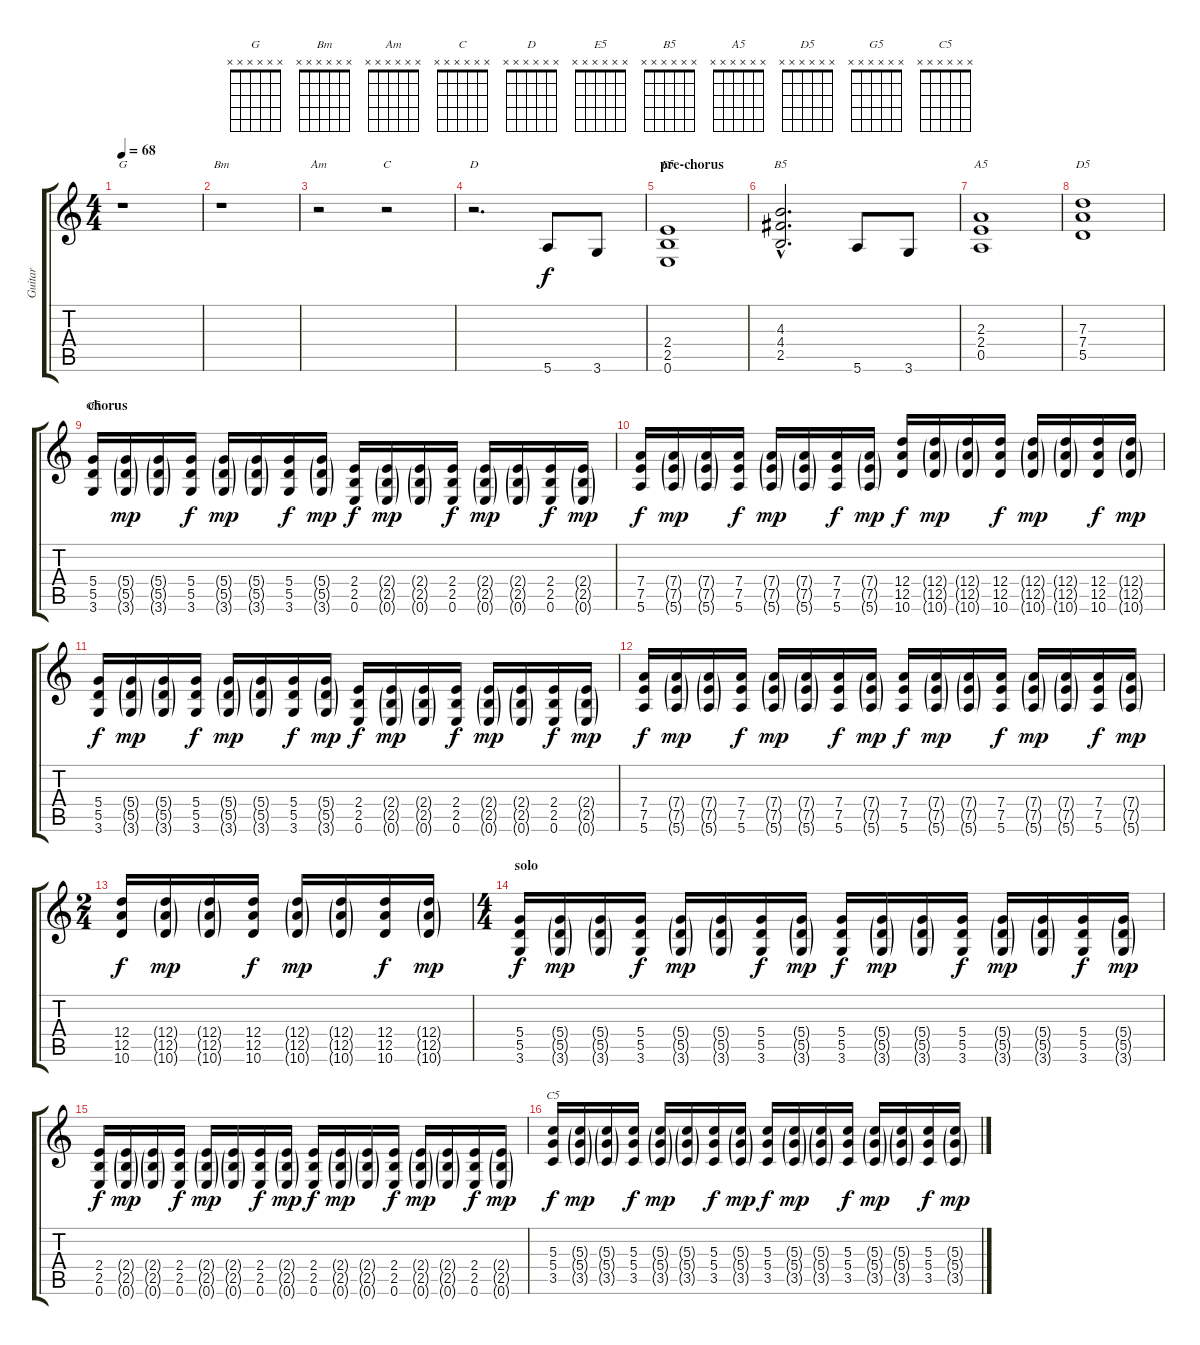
\track ("Guitar" "Guitar") {instrument overdrivenguitar}
\staff {score tabs}
\tuning (E4 B3 G3 D3 A2 E2) {hide}
\chord ("G" x x x x x x) {firstfret 0}
\chord ("Bm" x x x x x x) {firstfret 0}
\chord ("Am" x x x x x x) {firstfret 0}
\chord ("C" x x x x x x) {firstfret 0}
\chord ("D" x x x x x x) {firstfret 0}
\chord ("E5" x x x x x x) {firstfret 0}
\chord ("B5" x x x x x x) {firstfret 0}
\chord ("A5" x x x x x x) {firstfret 0}
\chord ("D5" x x x x x x) {firstfret 0}
\chord ("G5" x x x x x x) {firstfret 0}
\chord ("C5" x x x x x x) {firstfret 0}
\ts (4 4)
\tempo 68
\clef g2
\ks c
r.1{ch "G" dy f} |
r.1{ch "Bm"} |
r.2{ch "Am"} r.2{ch "C"} |
r.2{d ch "D"} 5.6.8 3.6.8 |
\section ("" "pre-chorus")
(2.4 2.5 0.6).1{ch "E5"} |
(4.3{hac} 4.4{hac} 2.5{hac}).2{d ch "B5"} 5.6.8 3.6.8 |
(2.3 2.4 0.5).1{ch "A5"} |
(7.3 7.4 5.5).1{ch "D5"} |
\section ("" "chorus")
(5.4 5.5 3.6).16{ch "G5" volume 14} (5.4{g} 5.5{g} 3.6{g}).16{dy mp} (5.4{g} 5.5{g} 3.6{g}).16 (5.4 5.5 3.6).16{dy f} (5.4{g} 5.5{g} 3.6{g}).16{dy mp} (5.4{g} 5.5{g} 3.6{g}).16 (5.4 5.5 3.6).16{dy f} (5.4{g} 5.5{g} 3.6{g}).16{dy mp} (2.4 2.5 0.6).16{dy f} (2.4{g} 2.5{g} 0.6{g}).16{dy mp} (2.4{g} 2.5{g} 0.6{g}).16 (2.4 2.5 0.6).16{dy f} (2.4{g} 2.5{g} 0.6{g}).16{dy mp} (2.4{g} 2.5{g} 0.6{g}).16 (2.4 2.5 0.6).16{dy f} (2.4{g} 2.5{g} 0.6{g}).16{dy mp} |
(7.4 7.5 5.6).16{dy f} (7.4{g} 7.5{g} 5.6{g}).16{dy mp} (7.4{g} 7.5{g} 5.6{g}).16 (7.4 7.5 5.6).16{dy f} (7.4{g} 7.5{g} 5.6{g}).16{dy mp} (7.4{g} 7.5{g} 5.6{g}).16 (7.4 7.5 5.6).16{dy f} (7.4{g} 7.5{g} 5.6{g}).16{dy mp} (12.4 12.5 10.6).16{dy f} (12.4{g} 12.5{g} 10.6{g}).16{dy mp} (12.4{g} 12.5{g} 10.6{g}).16 (12.4 12.5 10.6).16{dy f} (12.4{g} 12.5{g} 10.6{g}).16{dy mp} (12.4{g} 12.5{g} 10.6{g}).16 (12.4 12.5 10.6).16{dy f} (12.4{g} 12.5{g} 10.6{g}).16{dy mp} |
(5.4 5.5 3.6).16{dy f} (5.4{g} 5.5{g} 3.6{g}).16{dy mp} (5.4{g} 5.5{g} 3.6{g}).16 (5.4 5.5 3.6).16{dy f} (5.4{g} 5.5{g} 3.6{g}).16{dy mp} (5.4{g} 5.5{g} 3.6{g}).16 (5.4 5.5 3.6).16{dy f} (5.4{g} 5.5{g} 3.6{g}).16{dy mp} (2.4 2.5 0.6).16{dy f} (2.4{g} 2.5{g} 0.6{g}).16{dy mp} (2.4{g} 2.5{g} 0.6{g}).16 (2.4 2.5 0.6).16{dy f} (2.4{g} 2.5{g} 0.6{g}).16{dy mp} (2.4{g} 2.5{g} 0.6{g}).16 (2.4 2.5 0.6).16{dy f} (2.4{g} 2.5{g} 0.6{g}).16{dy mp} |
(7.4 7.5 5.6).16{dy f} (7.4{g} 7.5{g} 5.6{g}).16{dy mp} (7.4{g} 7.5{g} 5.6{g}).16 (7.4 7.5 5.6).16{dy f} (7.4{g} 7.5{g} 5.6{g}).16{dy mp} (7.4{g} 7.5{g} 5.6{g}).16 (7.4 7.5 5.6).16{dy f} (7.4{g} 7.5{g} 5.6{g}).16{dy mp} (7.4 7.5 5.6).16{dy f} (7.4{g} 7.5{g} 5.6{g}).16{dy mp} (7.4{g} 7.5{g} 5.6{g}).16 (7.4 7.5 5.6).16{dy f} (7.4{g} 7.5{g} 5.6{g}).16{dy mp} (7.4{g} 7.5{g} 5.6{g}).16 (7.4 7.5 5.6).16{dy f} (7.4{g} 7.5{g} 5.6{g}).16{dy mp} |
\ts (2 4)
(12.4 12.5 10.6).16{dy f} (12.4{g} 12.5{g} 10.6{g}).16{dy mp} (12.4{g} 12.5{g} 10.6{g}).16 (12.4 12.5 10.6).16{dy f} (12.4{g} 12.5{g} 10.6{g}).16{dy mp} (12.4{g} 12.5{g} 10.6{g}).16 (12.4 12.5 10.6).16{dy f} (12.4{g} 12.5{g} 10.6{g}).16{dy mp} |
\ts (4 4)
\section ("" "solo")
(5.4 5.5 3.6).16{dy f} (5.4{g} 5.5{g} 3.6{g}).16{dy mp} (5.4{g} 5.5{g} 3.6{g}).16 (5.4 5.5 3.6).16{dy f} (5.4{g} 5.5{g} 3.6{g}).16{dy mp} (5.4{g} 5.5{g} 3.6{g}).16 (5.4 5.5 3.6).16{dy f} (5.4{g} 5.5{g} 3.6{g}).16{dy mp} (5.4 5.5 3.6).16{dy f} (5.4{g} 5.5{g} 3.6{g}).16{dy mp} (5.4{g} 5.5{g} 3.6{g}).16 (5.4 5.5 3.6).16{dy f} (5.4{g} 5.5{g} 3.6{g}).16{dy mp} (5.4{g} 5.5{g} 3.6{g}).16 (5.4 5.5 3.6).16{dy f} (5.4{g} 5.5{g} 3.6{g}).16{dy mp} |
(2.4 2.5 0.6).16{dy f} (2.4{g} 2.5{g} 0.6{g}).16{dy mp} (2.4{g} 2.5{g} 0.6{g}).16 (2.4 2.5 0.6).16{dy f} (2.4{g} 2.5{g} 0.6{g}).16{dy mp} (2.4{g} 2.5{g} 0.6{g}).16 (2.4 2.5 0.6).16{dy f} (2.4{g} 2.5{g} 0.6{g}).16{dy mp} (2.4 2.5 0.6).16{dy f} (2.4{g} 2.5{g} 0.6{g}).16{dy mp} (2.4{g} 2.5{g} 0.6{g}).16 (2.4 2.5 0.6).16{dy f} (2.4{g} 2.5{g} 0.6{g}).16{dy mp} (2.4{g} 2.5{g} 0.6{g}).16 (2.4 2.5 0.6).16{dy f} (2.4{g} 2.5{g} 0.6{g}).16{dy mp} |
(5.3 5.4 3.5).16{ch "C5" dy f} (5.3{g} 5.4{g} 3.5{g}).16{dy mp} (5.3{g} 5.4{g} 3.5{g}).16 (5.3 5.4 3.5).16{dy f} (5.3{g} 5.4{g} 3.5{g}).16{dy mp} (5.3{g} 5.4{g} 3.5{g}).16 (5.3 5.4 3.5).16{dy f} (5.3{g} 5.4{g} 3.5{g}).16{dy mp} (5.3 5.4 3.5).16{dy f} (5.3{g} 5.4{g} 3.5{g}).16{dy mp} (5.3{g} 5.4{g} 3.5{g}).16 (5.3 5.4 3.5).16{dy f} (5.3{g} 5.4{g} 3.5{g}).16{dy mp} (5.3{g} 5.4{g} 3.5{g}).16 (5.3 5.4 3.5).16{dy f} (5.3{g} 5.4{g} 3.5{g}).16{dy mp}
